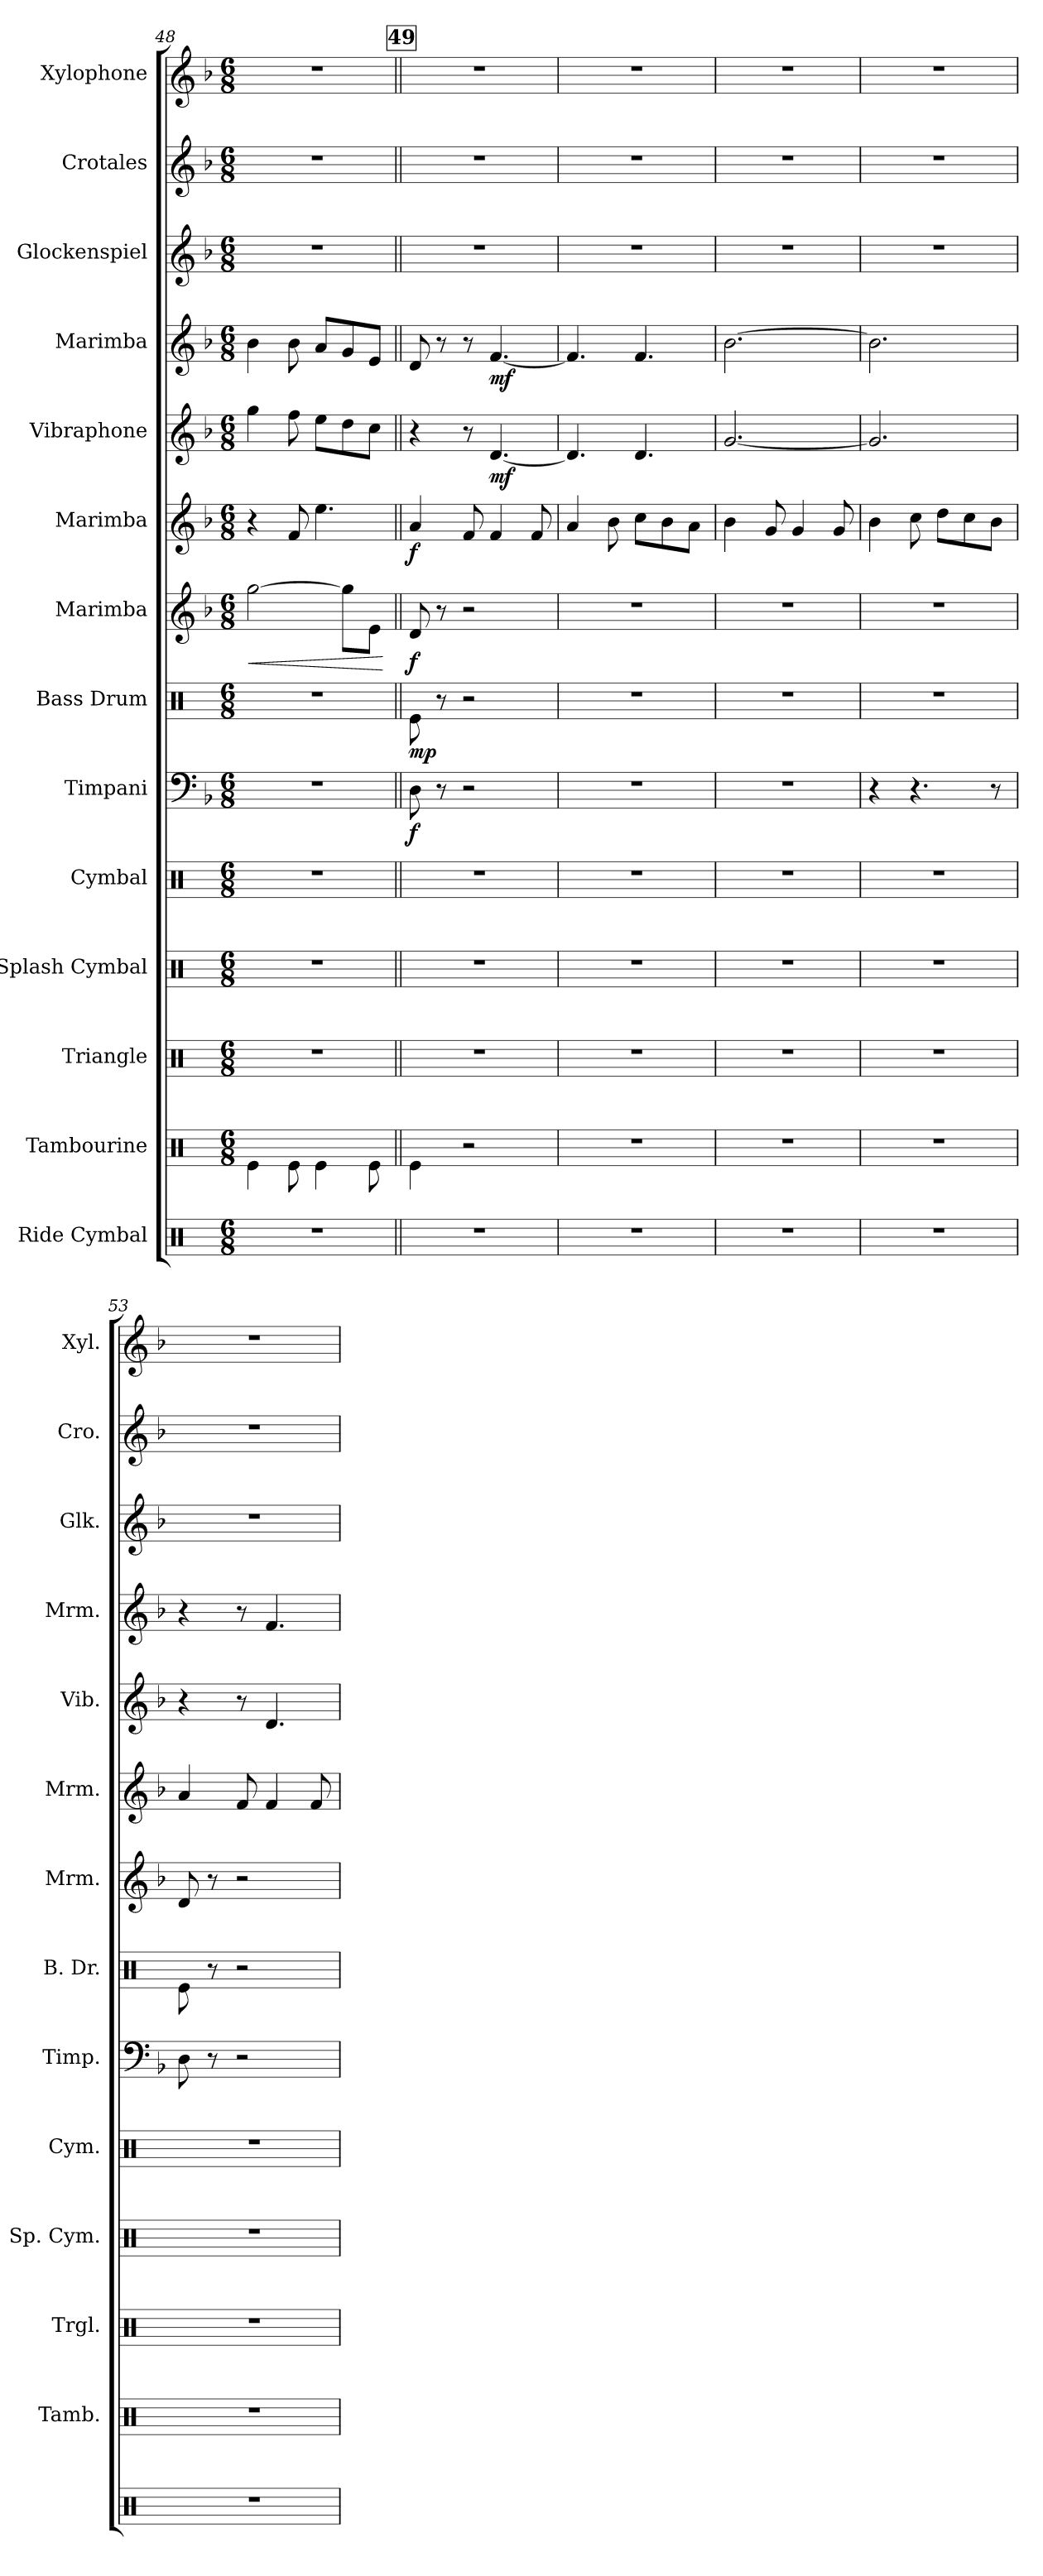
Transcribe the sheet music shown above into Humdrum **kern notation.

**kern	**kern	**kern	**kern	**kern	**kern	**dynam	**kern	**dynam	**kern	**dynam	**kern	**dynam	**kern	**dynam	**kern	**dynam	**kern	**kern	**kern
*part14	*part13	*part12	*part11	*part10	*part9	*part9	*part8	*part8	*part7	*part7	*part6	*part6	*part5	*part5	*part4	*part4	*part3	*part2	*part1
*staff14	*staff13	*staff12	*staff11	*staff10	*staff9	*staff9	*staff8	*staff8	*staff7	*staff7	*staff6	*staff6	*staff5	*staff5	*staff4	*staff4	*staff3	*staff2	*staff1
*I"Ride Cymbal	*I"Tambourine	*I"Triangle	*I"Splash Cymbal	*I"Cymbal	*I"Timpani	*	*I"Bass Drum	*	*I"Marimba	*	*I"Marimba	*	*I"Vibraphone	*	*I"Marimba	*	*I"Glockenspiel	*I"Crotales	*I"Xylophone
*	*I'Tamb.	*I'Trgl.	*I'Sp. Cym.	*I'Cym.	*I'Timp.	*	*I'B. Dr.	*	*I'Mrm.	*	*I'Mrm.	*	*I'Vib.	*	*I'Mrm.	*	*I'Glk.	*I'Cro.	*I'Xyl.
*clefX	*clefX	*clefX	*clefX	*clefX	*clefF4	*	*clefX	*	*clefG2	*	*clefG2	*	*clefG2	*	*clefG2	*	*clefG2	*clefG2	*clefG2
*	*	*	*	*	*	*	*	*	*	*	*	*	*	*	*	*	*ITrd-14c-24	*ITrd-14c-24	*ITrd-7c-12
*k[]	*k[]	*k[]	*k[]	*k[]	*k[b-]	*	*k[]	*	*k[b-]	*	*k[b-]	*	*k[b-]	*	*k[b-]	*	*k[b-]	*k[b-]	*k[b-]
*M6/8	*M6/8	*M6/8	*M6/8	*M6/8	*M6/8	*	*M6/8	*	*M6/8	*	*M6/8	*	*M6/8	*	*M6/8	*	*M6/8	*M6/8	*M6/8
=48	=48	=48	=48	=48	=48	=48	=48	=48	=48	=48	=48	=48	=48	=48	=48	=48	=48	=48	=48
!	!	!	!	!	!	!	!	!	!	!LO:HP:b	!	!	!	!	!	!	!	!	!
2.r	4Re\	2.r	2.r	2.r	2.r	.	2.r	.	[2gg\	<	4r	.	4gg\	.	4b-\	.	2.r	2.r	2.r
.	8Re\	.	.	.	.	.	.	.	.	.	8f/	.	8ff\	.	8b-\	.	.	.	.
.	4Re\	.	.	.	.	.	.	.	.	.	4.ee\	.	8ee\L	.	8a/L	.	.	.	.
.	.	.	.	.	.	.	.	.	8gg\L]	.	.	.	8dd\	.	8g/	.	.	.	.
.	8Re\	.	.	.	.	.	.	.	8e\J	.	.	.	8cc\J	.	8e/J	.	.	.	.
.	.	.	.	.	.	.	.	.	.	[	.	.	.	.	.	.	.	.	.
!!LO:REH:place=s1:a:B:fs=14:t=49
=49||	=49||	=49||	=49||	=49||	=49||	=49||	=49||	=49||	=49||	=49||	=49||	=49||	=49||	=49||	=49||	=49||	=49||	=49||	=49||
!	!	!	!	!	!	!LO:DY:b	!	!LO:DY:b	!	!LO:DY:b	!	!LO:DY:b	!	!	!	!	!	!	!
2.r	4Re\	2.r	2.r	2.r	8D\	f	8Re\	mp	8d/	f	4a/	f	4r	.	8d/	.	2.r	2.r	2.r
.	.	.	.	.	8r	.	8r	.	8r	.	.	.	.	.	8r	.	.	.	.
.	2r	.	.	.	2r	.	2r	.	2r	.	8f/	.	8r	.	8r	.	.	.	.
!	!	!	!	!	!	!	!	!	!	!	!	!	!	!LO:DY:b	!	!LO:DY:b	!	!	!
.	.	.	.	.	.	.	.	.	.	.	4f/	.	[4.d/	mf	[4.f/	mf	.	.	.
.	.	.	.	.	.	.	.	.	.	.	8f/	.	.	.	.	.	.	.	.
=50	=50	=50	=50	=50	=50	=50	=50	=50	=50	=50	=50	=50	=50	=50	=50	=50	=50	=50	=50
2.r	2.r	2.r	2.r	2.r	2.r	.	2.r	.	2.r	.	4a/	.	4.d/]	.	4.f/]	.	2.r	2.r	2.r
.	.	.	.	.	.	.	.	.	.	.	8b-\	.	.	.	.	.	.	.	.
.	.	.	.	.	.	.	.	.	.	.	8cc\L	.	4.d/	.	4.f/	.	.	.	.
.	.	.	.	.	.	.	.	.	.	.	8b-\	.	.	.	.	.	.	.	.
.	.	.	.	.	.	.	.	.	.	.	8a\J	.	.	.	.	.	.	.	.
!!LO:PB:g=z
=51	=51	=51	=51	=51	=51	=51	=51	=51	=51	=51	=51	=51	=51	=51	=51	=51	=51	=51	=51
2.r	2.r	2.r	2.r	2.r	2.r	.	2.r	.	2.r	.	4b-\	.	[2.g/	.	[2.b-\	.	2.r	2.r	2.r
.	.	.	.	.	.	.	.	.	.	.	8g/	.	.	.	.	.	.	.	.
.	.	.	.	.	.	.	.	.	.	.	4g/	.	.	.	.	.	.	.	.
.	.	.	.	.	.	.	.	.	.	.	8g/	.	.	.	.	.	.	.	.
=52	=52	=52	=52	=52	=52	=52	=52	=52	=52	=52	=52	=52	=52	=52	=52	=52	=52	=52	=52
2.r	2.r	2.r	2.r	2.r	4r	.	2.r	.	2.r	.	4b-\	.	2.g/]	.	2.b-\]	.	2.r	2.r	2.r
.	.	.	.	.	4.r	.	.	.	.	.	8cc\	.	.	.	.	.	.	.	.
.	.	.	.	.	.	.	.	.	.	.	8dd\L	.	.	.	.	.	.	.	.
.	.	.	.	.	.	.	.	.	.	.	8cc\	.	.	.	.	.	.	.	.
.	.	.	.	.	8r	.	.	.	.	.	8b-\J	.	.	.	.	.	.	.	.
=53	=53	=53	=53	=53	=53	=53	=53	=53	=53	=53	=53	=53	=53	=53	=53	=53	=53	=53	=53
2.r	2.r	2.r	2.r	2.r	8D\	.	8Re\	.	8d/	.	4a/	.	4r	.	4r	.	2.r	2.r	2.r
.	.	.	.	.	8r	.	8r	.	8r	.	.	.	.	.	.	.	.	.	.
.	.	.	.	.	2r	.	2r	.	2r	.	8f/	.	8r	.	8r	.	.	.	.
.	.	.	.	.	.	.	.	.	.	.	4f/	.	4.d/	.	4.f/	.	.	.	.
.	.	.	.	.	.	.	.	.	.	.	8f/	.	.	.	.	.	.	.	.
=	=	=	=	=	=	=	=	=	=	=	=	=	=	=	=	=	=	=	=
*-	*-	*-	*-	*-	*-	*-	*-	*-	*-	*-	*-	*-	*-	*-	*-	*-	*-	*-	*-
